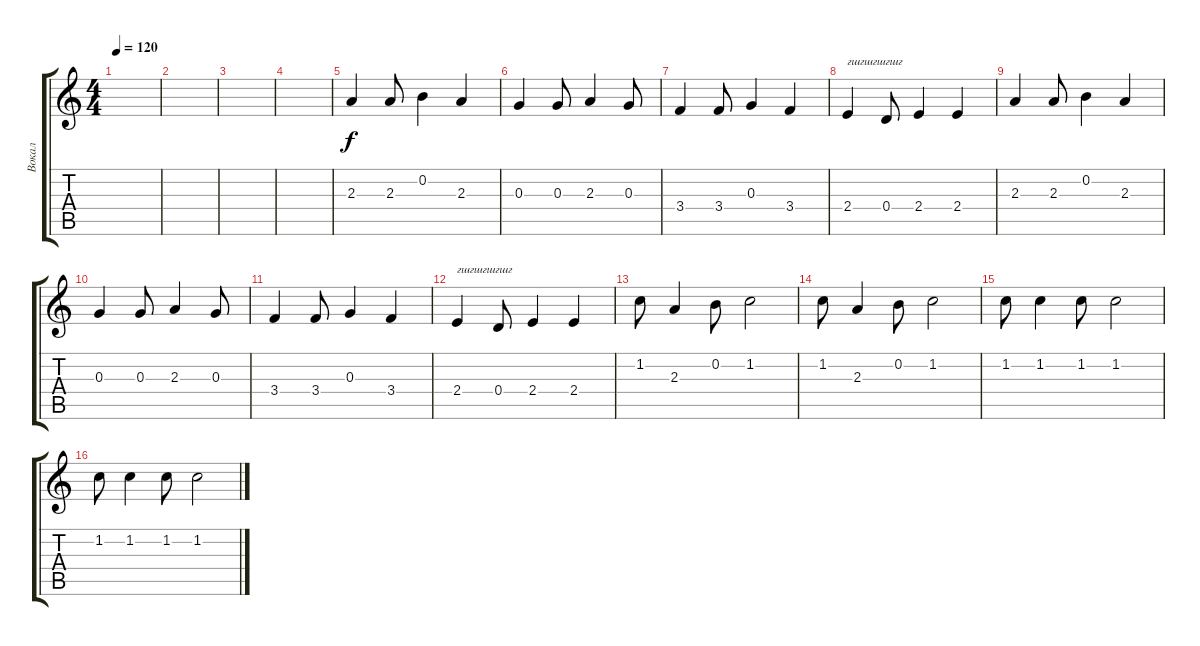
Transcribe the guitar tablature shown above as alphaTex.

\track ("Вокал" "Вокал") {instrument overdrivenguitar}
\staff {score tabs}
\tuning (E4 B3 G3 D3 A2 E2) {hide}
\ts (4 4)
\tempo 120
\clef g2
\ks c
|
|
|
|
2.3.4 2.3.8 0.2.4 2.3.4 |
0.3.4 0.3.8 2.3.4 0.3.8 |
3.4.4 3.4.8 0.3.4 3.4.4 |
2.4.4{txt "гшгшгшгшг"} 0.4.8 2.4.4 2.4.4 |
2.3.4 2.3.8 0.2.4 2.3.4 |
0.3.4 0.3.8 2.3.4 0.3.8 |
3.4.4 3.4.8 0.3.4 3.4.4 |
2.4.4{txt "гшгшгшгшг"} 0.4.8 2.4.4 2.4.4 |
1.2.8 2.3.4 0.2.8 1.2.2 |
1.2.8 2.3.4 0.2.8 1.2.2 |
1.2.8 1.2.4 1.2.8 1.2.2 |
1.2.8 1.2.4 1.2.8 1.2.2
